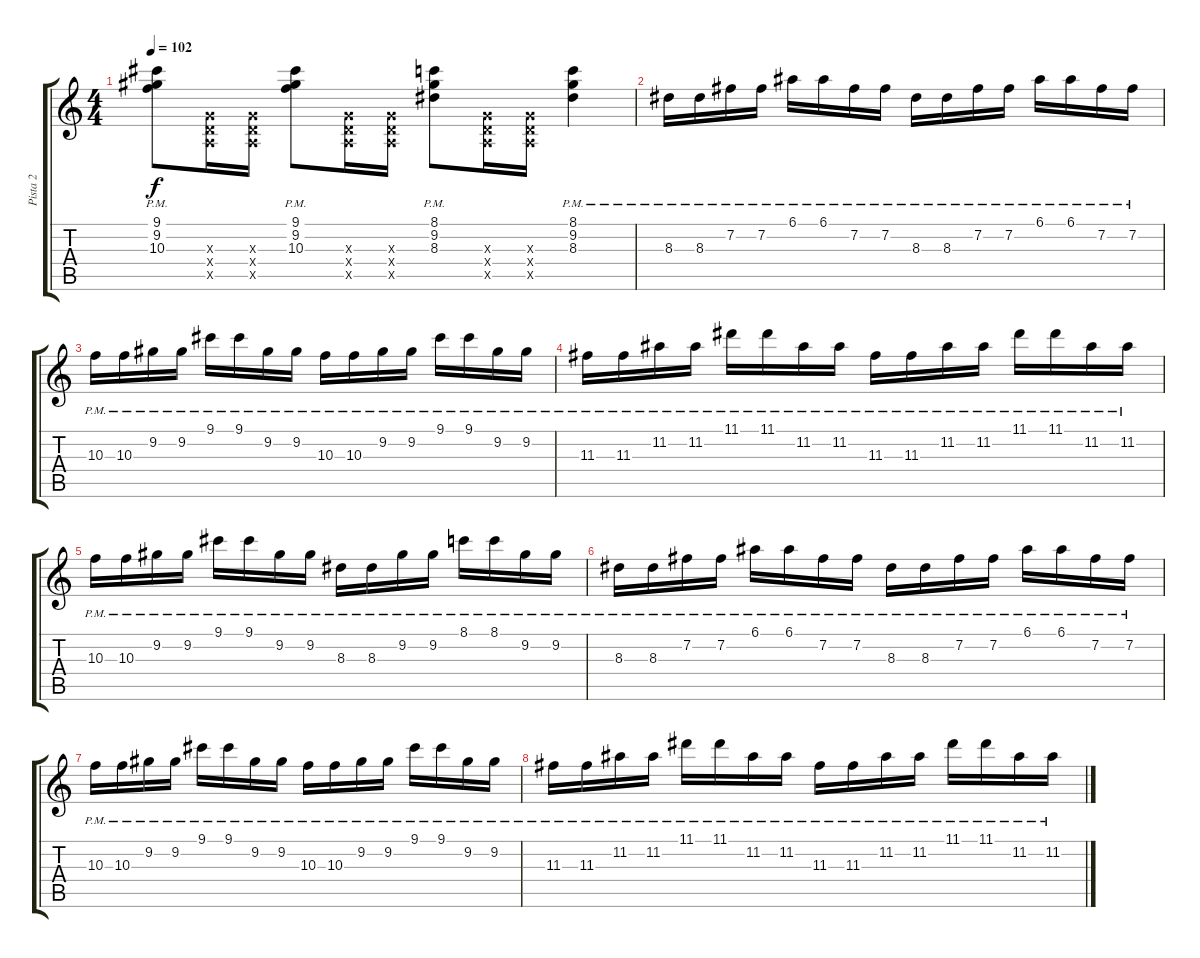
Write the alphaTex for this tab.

\track ("Pista 2" "Pista 2") {instrument electricguitarjazz}
\staff {score tabs}
\tuning (E4 B3 G3 D3 A2 E2) {hide}
\ts (4 4)
\tempo 102
\clef g2
\ks c
(9.1{pm} 9.2{pm} 10.3{pm}).8{dy f} (0.3{x} 0.4{x} 0.5{x}).16 (0.3{x} 0.4{x} 0.5{x}).16 (9.1{pm} 9.2{pm} 10.3{pm}).8 (0.3{x} 0.4{x} 0.5{x}).16 (0.3{x} 0.4{x} 0.5{x}).16 (8.1{pm} 9.2{pm} 8.3{pm}).8 (0.3{x} 0.4{x} 0.5{x}).16 (0.3{x} 0.4{x} 0.5{x}).16 (8.1{pm} 9.2{pm} 8.3{pm}).4 |
8.3{pm}.16 8.3{pm}.16 7.2{pm}.16 7.2{pm}.16 6.1{pm}.16 6.1{pm}.16 7.2{pm}.16 7.2{pm}.16 8.3{pm}.16 8.3{pm}.16 7.2{pm}.16 7.2{pm}.16 6.1{pm}.16 6.1{pm}.16 7.2{pm}.16 7.2{pm}.16 |
10.3{pm}.16 10.3{pm}.16 9.2{pm}.16 9.2{pm}.16 9.1{pm}.16 9.1{pm}.16 9.2{pm}.16 9.2{pm}.16 10.3{pm}.16 10.3{pm}.16 9.2{pm}.16 9.2{pm}.16 9.1{pm}.16 9.1{pm}.16 9.2{pm}.16 9.2{pm}.16 |
11.3{pm}.16 11.3{pm}.16 11.2{pm}.16 11.2{pm}.16 11.1{pm}.16 11.1{pm}.16 11.2{pm}.16 11.2{pm}.16 11.3{pm}.16 11.3{pm}.16 11.2{pm}.16 11.2{pm}.16 11.1{pm}.16 11.1{pm}.16 11.2{pm}.16 11.2{pm}.16 |
10.3{pm}.16 10.3{pm}.16 9.2{pm}.16 9.2{pm}.16 9.1{pm}.16 9.1{pm}.16 9.2{pm}.16 9.2{pm}.16 8.3{pm}.16 8.3{pm}.16 9.2{pm}.16 9.2{pm}.16 8.1{pm}.16 8.1{pm}.16 9.2{pm}.16 9.2{pm}.16 |
8.3{pm}.16 8.3{pm}.16 7.2{pm}.16 7.2{pm}.16 6.1{pm}.16 6.1{pm}.16 7.2{pm}.16 7.2{pm}.16 8.3{pm}.16 8.3{pm}.16 7.2{pm}.16 7.2{pm}.16 6.1{pm}.16 6.1{pm}.16 7.2{pm}.16 7.2{pm}.16 |
10.3{pm}.16 10.3{pm}.16 9.2{pm}.16 9.2{pm}.16 9.1{pm}.16 9.1{pm}.16 9.2{pm}.16 9.2{pm}.16 10.3{pm}.16 10.3{pm}.16 9.2{pm}.16 9.2{pm}.16 9.1{pm}.16 9.1{pm}.16 9.2{pm}.16 9.2{pm}.16 |
11.3{pm}.16 11.3{pm}.16 11.2{pm}.16 11.2{pm}.16 11.1{pm}.16 11.1{pm}.16 11.2{pm}.16 11.2{pm}.16 11.3{pm}.16 11.3{pm}.16 11.2{pm}.16 11.2{pm}.16 11.1{pm}.16 11.1{pm}.16 11.2{pm}.16 11.2{pm}.16
